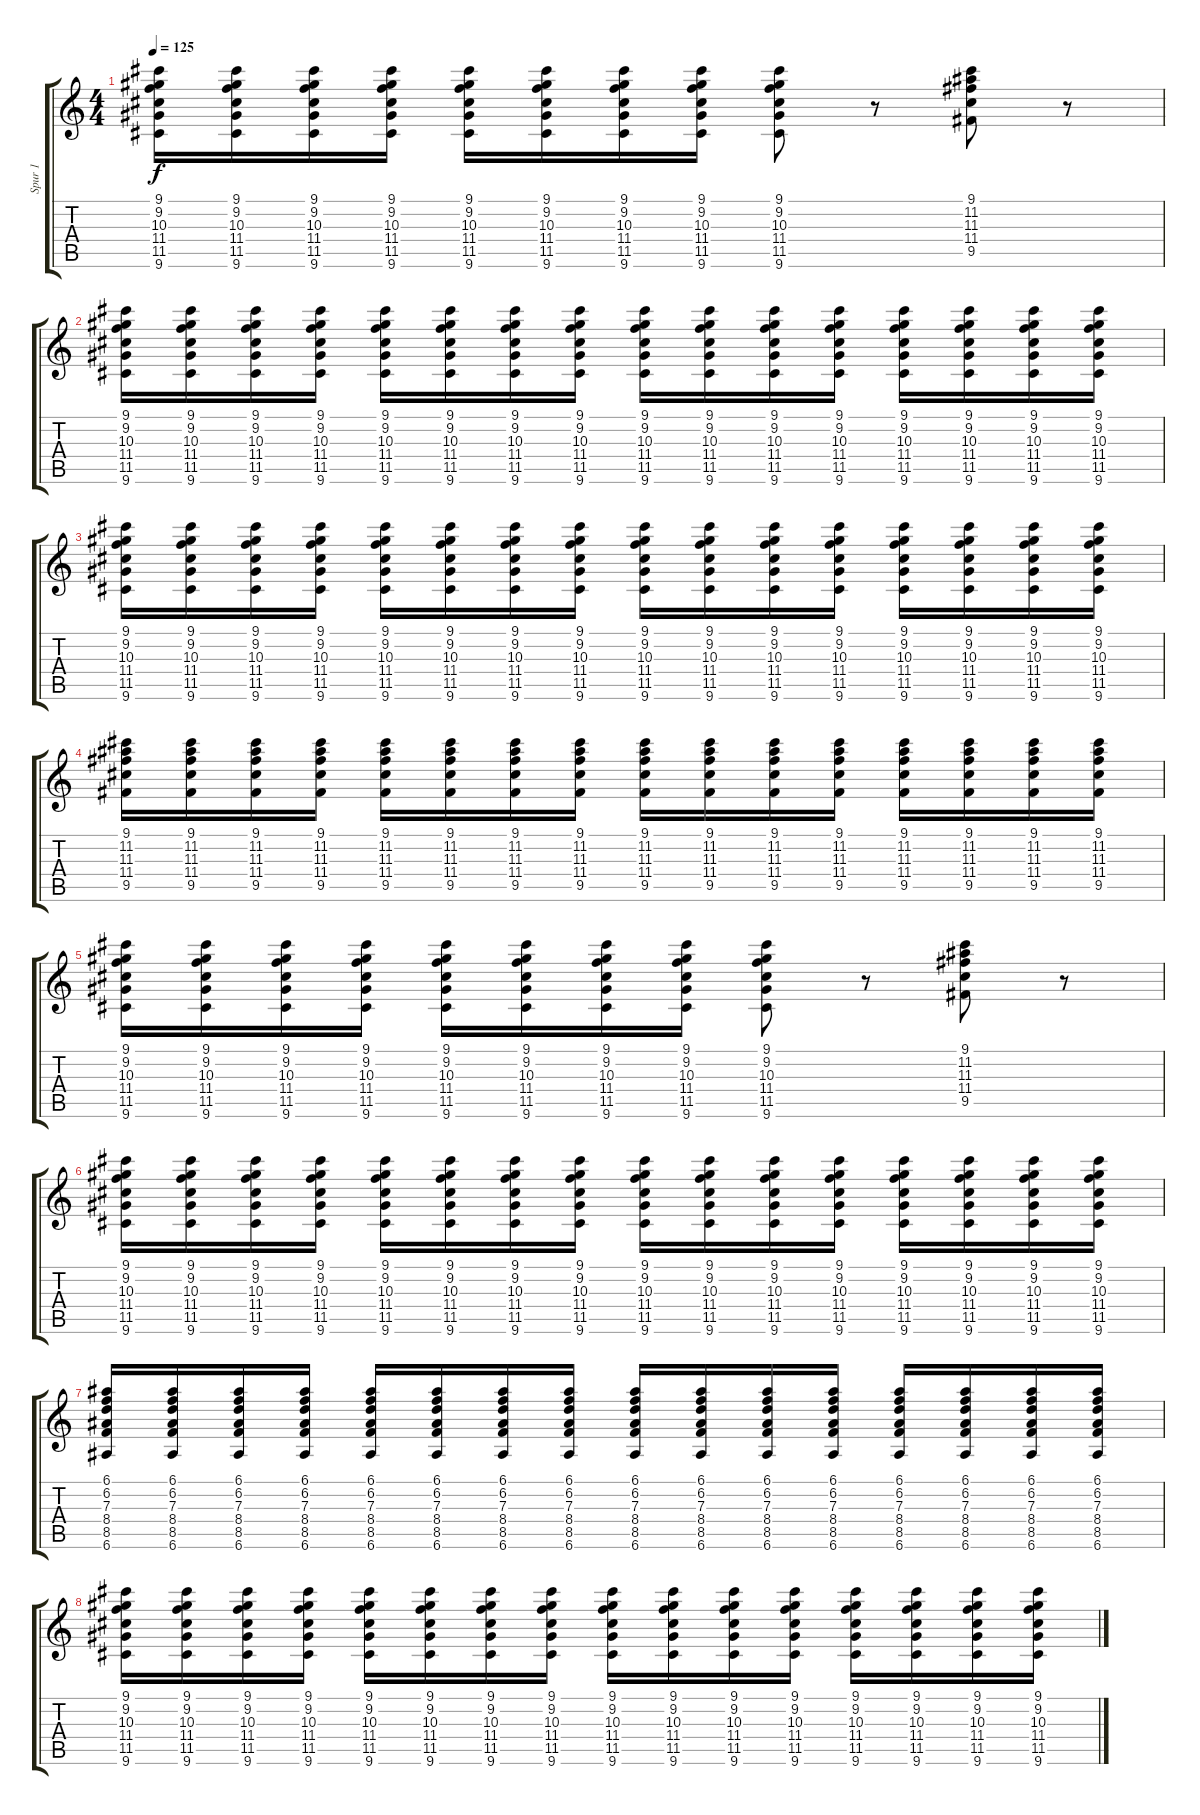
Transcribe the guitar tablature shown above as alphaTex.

\track ("Spur 1" "Spur 1") {instrument distortionguitar}
\staff {score tabs}
\tuning (E4 B3 G3 D3 A2 E2) {hide}
\ts (4 4)
\tempo 125
\clef g2
\ks c
(9.1 9.2 10.3 11.4 11.5 9.6).16{dy f} (9.1 9.2 10.3 11.4 11.5 9.6).16 (9.1 9.2 10.3 11.4 11.5 9.6).16 (9.1 9.2 10.3 11.4 11.5 9.6).16 (9.1 9.2 10.3 11.4 11.5 9.6).16 (9.1 9.2 10.3 11.4 11.5 9.6).16 (9.1 9.2 10.3 11.4 11.5 9.6).16 (9.1 9.2 10.3 11.4 11.5 9.6).16 (9.1 9.2 10.3 11.4 11.5 9.6).8 r.8 (9.1 11.2 11.3 11.4 9.5).8 r.8 |
(9.1 9.2 10.3 11.4 11.5 9.6).16 (9.1 9.2 10.3 11.4 11.5 9.6).16 (9.1 9.2 10.3 11.4 11.5 9.6).16 (9.1 9.2 10.3 11.4 11.5 9.6).16 (9.1 9.2 10.3 11.4 11.5 9.6).16 (9.1 9.2 10.3 11.4 11.5 9.6).16 (9.1 9.2 10.3 11.4 11.5 9.6).16 (9.1 9.2 10.3 11.4 11.5 9.6).16 (9.1 9.2 10.3 11.4 11.5 9.6).16 (9.1 9.2 10.3 11.4 11.5 9.6).16 (9.1 9.2 10.3 11.4 11.5 9.6).16 (9.1 9.2 10.3 11.4 11.5 9.6).16 (9.1 9.2 10.3 11.4 11.5 9.6).16 (9.1 9.2 10.3 11.4 11.5 9.6).16 (9.1 9.2 10.3 11.4 11.5 9.6).16 (9.1 9.2 10.3 11.4 11.5 9.6).16 |
(9.1 9.2 10.3 11.4 11.5 9.6).16 (9.1 9.2 10.3 11.4 11.5 9.6).16 (9.1 9.2 10.3 11.4 11.5 9.6).16 (9.1 9.2 10.3 11.4 11.5 9.6).16 (9.1 9.2 10.3 11.4 11.5 9.6).16 (9.1 9.2 10.3 11.4 11.5 9.6).16 (9.1 9.2 10.3 11.4 11.5 9.6).16 (9.1 9.2 10.3 11.4 11.5 9.6).16 (9.1 9.2 10.3 11.4 11.5 9.6).16 (9.1 9.2 10.3 11.4 11.5 9.6).16 (9.1 9.2 10.3 11.4 11.5 9.6).16 (9.1 9.2 10.3 11.4 11.5 9.6).16 (9.1 9.2 10.3 11.4 11.5 9.6).16 (9.1 9.2 10.3 11.4 11.5 9.6).16 (9.1 9.2 10.3 11.4 11.5 9.6).16 (9.1 9.2 10.3 11.4 11.5 9.6).16 |
(9.1 11.2 11.3 11.4 9.5).16 (9.1 11.2 11.3 11.4 9.5).16 (9.1 11.2 11.3 11.4 9.5).16 (9.1 11.2 11.3 11.4 9.5).16 (9.1 11.2 11.3 11.4 9.5).16 (9.1 11.2 11.3 11.4 9.5).16 (9.1 11.2 11.3 11.4 9.5).16 (9.1 11.2 11.3 11.4 9.5).16 (9.1 11.2 11.3 11.4 9.5).16 (9.1 11.2 11.3 11.4 9.5).16 (9.1 11.2 11.3 11.4 9.5).16 (9.1 11.2 11.3 11.4 9.5).16 (9.1 11.2 11.3 11.4 9.5).16 (9.1 11.2 11.3 11.4 9.5).16 (9.1 11.2 11.3 11.4 9.5).16 (9.1 11.2 11.3 11.4 9.5).16 |
(9.1 9.2 10.3 11.4 11.5 9.6).16 (9.1 9.2 10.3 11.4 11.5 9.6).16 (9.1 9.2 10.3 11.4 11.5 9.6).16 (9.1 9.2 10.3 11.4 11.5 9.6).16 (9.1 9.2 10.3 11.4 11.5 9.6).16 (9.1 9.2 10.3 11.4 11.5 9.6).16 (9.1 9.2 10.3 11.4 11.5 9.6).16 (9.1 9.2 10.3 11.4 11.5 9.6).16 (9.1 9.2 10.3 11.4 11.5 9.6).8 r.8 (9.1 11.2 11.3 11.4 9.5).8 r.8 |
(9.1 9.2 10.3 11.4 11.5 9.6).16 (9.1 9.2 10.3 11.4 11.5 9.6).16 (9.1 9.2 10.3 11.4 11.5 9.6).16 (9.1 9.2 10.3 11.4 11.5 9.6).16 (9.1 9.2 10.3 11.4 11.5 9.6).16 (9.1 9.2 10.3 11.4 11.5 9.6).16 (9.1 9.2 10.3 11.4 11.5 9.6).16 (9.1 9.2 10.3 11.4 11.5 9.6).16 (9.1 9.2 10.3 11.4 11.5 9.6).16 (9.1 9.2 10.3 11.4 11.5 9.6).16 (9.1 9.2 10.3 11.4 11.5 9.6).16 (9.1 9.2 10.3 11.4 11.5 9.6).16 (9.1 9.2 10.3 11.4 11.5 9.6).16 (9.1 9.2 10.3 11.4 11.5 9.6).16 (9.1 9.2 10.3 11.4 11.5 9.6).16 (9.1 9.2 10.3 11.4 11.5 9.6).16 |
(6.1 6.2 7.3 8.4 8.5 6.6).16 (6.1 6.2 7.3 8.4 8.5 6.6).16 (6.1 6.2 7.3 8.4 8.5 6.6).16 (6.1 6.2 7.3 8.4 8.5 6.6).16 (6.1 6.2 7.3 8.4 8.5 6.6).16 (6.1 6.2 7.3 8.4 8.5 6.6).16 (6.1 6.2 7.3 8.4 8.5 6.6).16 (6.1 6.2 7.3 8.4 8.5 6.6).16 (6.1 6.2 7.3 8.4 8.5 6.6).16 (6.1 6.2 7.3 8.4 8.5 6.6).16 (6.1 6.2 7.3 8.4 8.5 6.6).16 (6.1 6.2 7.3 8.4 8.5 6.6).16 (6.1 6.2 7.3 8.4 8.5 6.6).16 (6.1 6.2 7.3 8.4 8.5 6.6).16 (6.1 6.2 7.3 8.4 8.5 6.6).16 (6.1 6.2 7.3 8.4 8.5 6.6).16 |
(9.1 9.2 10.3 11.4 11.5 9.6).16 (9.1 9.2 10.3 11.4 11.5 9.6).16 (9.1 9.2 10.3 11.4 11.5 9.6).16 (9.1 9.2 10.3 11.4 11.5 9.6).16 (9.1 9.2 10.3 11.4 11.5 9.6).16 (9.1 9.2 10.3 11.4 11.5 9.6).16 (9.1 9.2 10.3 11.4 11.5 9.6).16 (9.1 9.2 10.3 11.4 11.5 9.6).16 (9.1 9.2 10.3 11.4 11.5 9.6).16 (9.1 9.2 10.3 11.4 11.5 9.6).16 (9.1 9.2 10.3 11.4 11.5 9.6).16 (9.1 9.2 10.3 11.4 11.5 9.6).16 (9.1 9.2 10.3 11.4 11.5 9.6).16 (9.1 9.2 10.3 11.4 11.5 9.6).16 (9.1 9.2 10.3 11.4 11.5 9.6).16 (9.1 9.2 10.3 11.4 11.5 9.6).16
